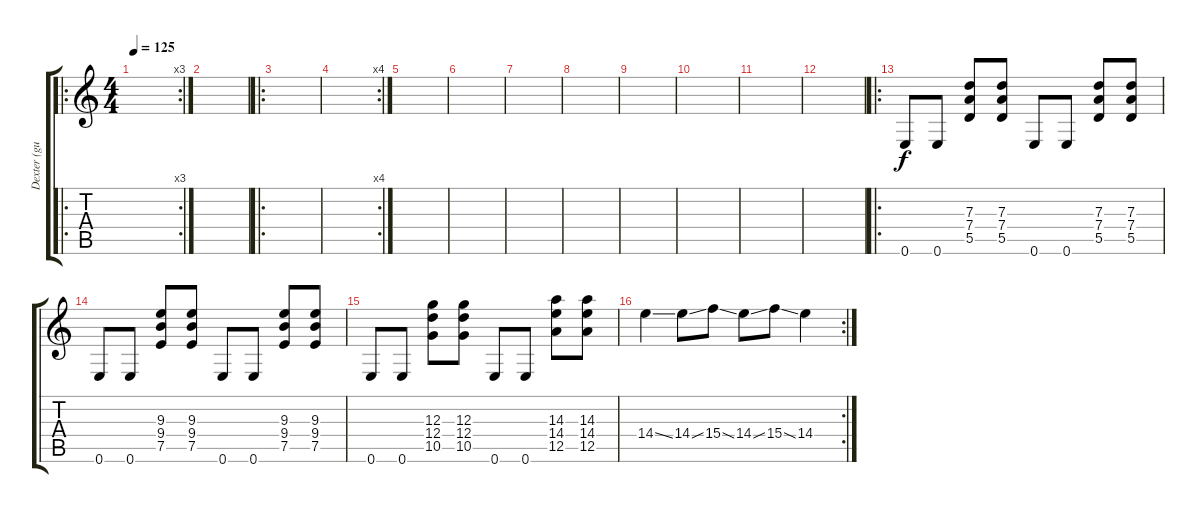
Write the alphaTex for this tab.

\track ("Dexter (guitare)" "Dexter (gu") {instrument distortionguitar}
\staff {score tabs}
\tuning (E4 B3 G3 D3 A2 E2) {hide}
\ro
\rc 3
\ts (4 4)
\tempo 125
\clef g2
\ks c
|
|
\ro
|
\rc 4
|
|
|
|
|
|
|
|
|
\ro
0.6.8 0.6.8 (7.3 7.4 5.5).8 (7.3 7.4 5.5).8 0.6.8 0.6.8 (7.3 7.4 5.5).8 (7.3 7.4 5.5).8 |
0.6.8 0.6.8 (9.3 9.4 7.5).8 (9.3 9.4 7.5).8 0.6.8 0.6.8 (9.3 9.4 7.5).8 (9.3 9.4 7.5).8 |
0.6.8 0.6.8 (12.3 12.4 10.5).8 (12.3 12.4 10.5).8 0.6.8 0.6.8 (14.3 14.4 12.5).8 (14.3 14.4 12.5).8 |
\rc 2
14.4{ss}.4 14.4{ss}.8 15.4{ss}.8 14.4{ss}.8 15.4{ss}.8 14.4.4
